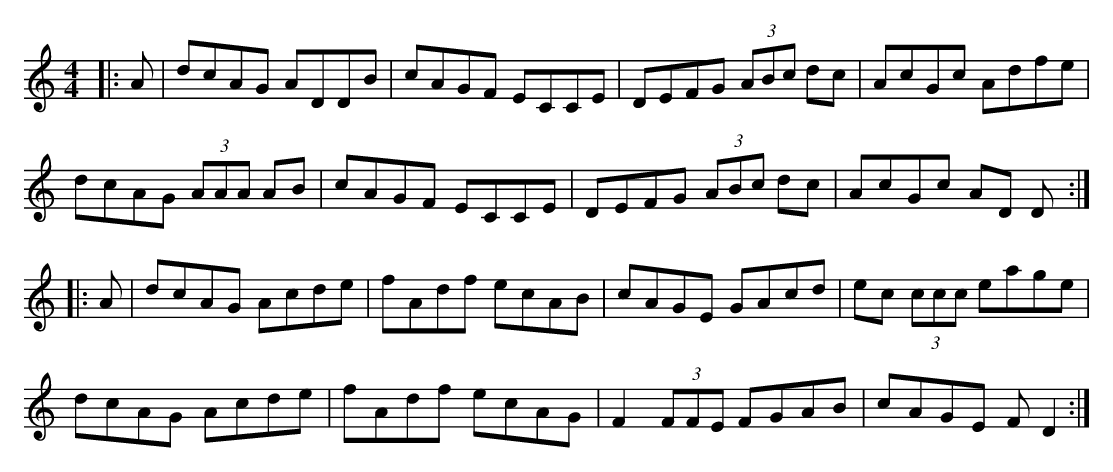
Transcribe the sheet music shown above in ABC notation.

X:1
M:4/4
K:Ddor
|:A|dcAG ADDB|cAGF ECCE|DEFG (3ABc dc | AcGc Adfe|
dcAG (3AAA AB|cAGF ECCE|DEFG (3ABc dc |AcGc AD D:|
|:A|dcAG Acde|fAdf ecAB|cAGE GAcd|ec (3ccc eage|
dcAG Acde|fAdf ecAG|F2 (3FFE FGAB|cAGE FD2:|
